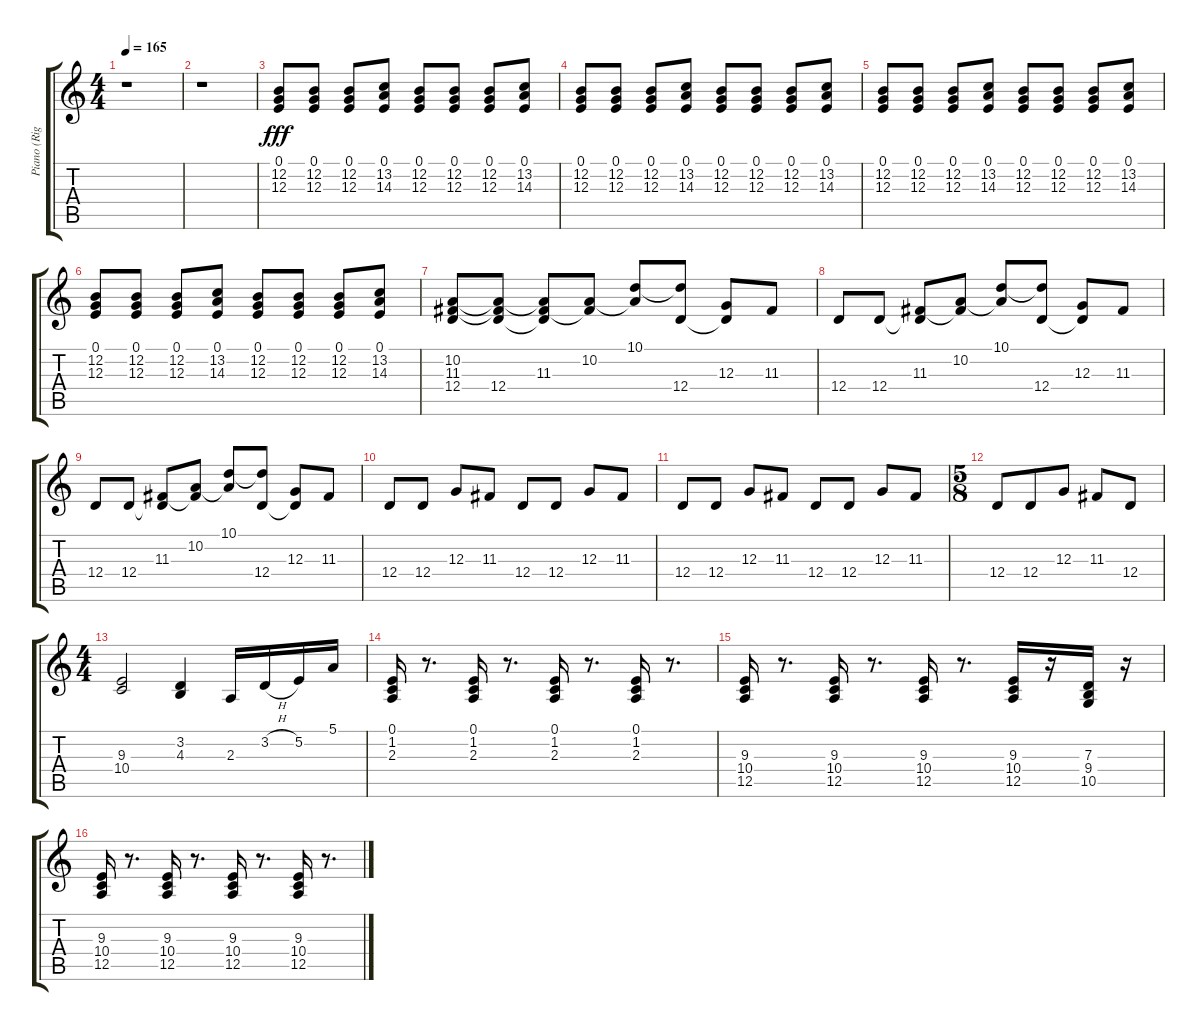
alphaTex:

\track ("Piano (Right Hand)" "Piano (Rig") {instrument acousticgrandpiano}
\staff {score tabs}
\tuning (E4 B3 G3 D3 A2 E2) {hide}
\ts (4 4)
\tempo 165
\clef g2
\ks c
r.1{dy fff instrument acousticgrandpiano} |
r.1 |
(0.1 12.2 12.3).8 (0.1 12.2 12.3).8 (0.1 12.2 12.3).8 (0.1 13.2 14.3).8 (0.1 12.2 12.3).8 (0.1 12.2 12.3).8 (0.1 12.2 12.3).8 (0.1 13.2 14.3).8 |
(0.1 12.2 12.3).8 (0.1 12.2 12.3).8 (0.1 12.2 12.3).8 (0.1 13.2 14.3).8 (0.1 12.2 12.3).8 (0.1 12.2 12.3).8 (0.1 12.2 12.3).8 (0.1 13.2 14.3).8 |
(0.1 12.2 12.3).8 (0.1 12.2 12.3).8 (0.1 12.2 12.3).8 (0.1 13.2 14.3).8 (0.1 12.2 12.3).8 (0.1 12.2 12.3).8 (0.1 12.2 12.3).8 (0.1 13.2 14.3).8 |
(0.1 12.2 12.3).8 (0.1 12.2 12.3).8 (0.1 12.2 12.3).8 (0.1 13.2 14.3).8 (0.1 12.2 12.3).8 (0.1 12.2 12.3).8 (0.1 12.2 12.3).8 (0.1 13.2 14.3).8 |
(10.2 11.3 12.4).8 (10.2{t} 11.3{t} 12.4).8 (10.2{t} 11.3 12.4{t}).8 (10.2 11.3{t}).8 (10.1 10.2{t}).8 (10.1{t} 12.4).8 (12.3 12.4{t}).8 11.3.8 |
12.4.8 12.4.8 (11.3 12.4{t}).8 (10.2 11.3{t}).8 (10.1 10.2{t}).8 (10.1{t} 12.4).8 (12.3 12.4{t}).8 11.3.8 |
12.4.8 12.4.8 (11.3 12.4{t}).8 (10.2 11.3{t}).8 (10.1 10.2{t}).8 (10.1{t} 12.4).8 (12.3 12.4{t}).8 11.3.8 |
12.4.8 12.4.8 12.3.8 11.3.8 12.4.8 12.4.8 12.3.8 11.3.8 |
12.4.8 12.4.8 12.3.8 11.3.8 12.4.8 12.4.8 12.3.8 11.3.8 |
\ts (5 8)
12.4.8 12.4.8 12.3.8 11.3.8 12.4.8 |
\ts (4 4)
(9.3 10.4).2 (3.2 4.3).4 2.3.16 3.2{h}.16 5.2.16 5.1.16 |
(0.1 1.2 2.3).16 r.8{d} (0.1 1.2 2.3).16 r.8{d} (0.1 1.2 2.3).16 r.8{d} (0.1 1.2 2.3).16 r.8{d} |
(9.3 10.4 12.5).16 r.8{d} (9.3 10.4 12.5).16 r.8{d} (9.3 10.4 12.5).16 r.8{d} (9.3 10.4 12.5).16 r.16 (7.3 9.4 10.5).16 r.16 |
(9.3 10.4 12.5).16 r.8{d} (9.3 10.4 12.5).16 r.8{d} (9.3 10.4 12.5).16 r.8{d} (9.3 10.4 12.5).16 r.8{d}
